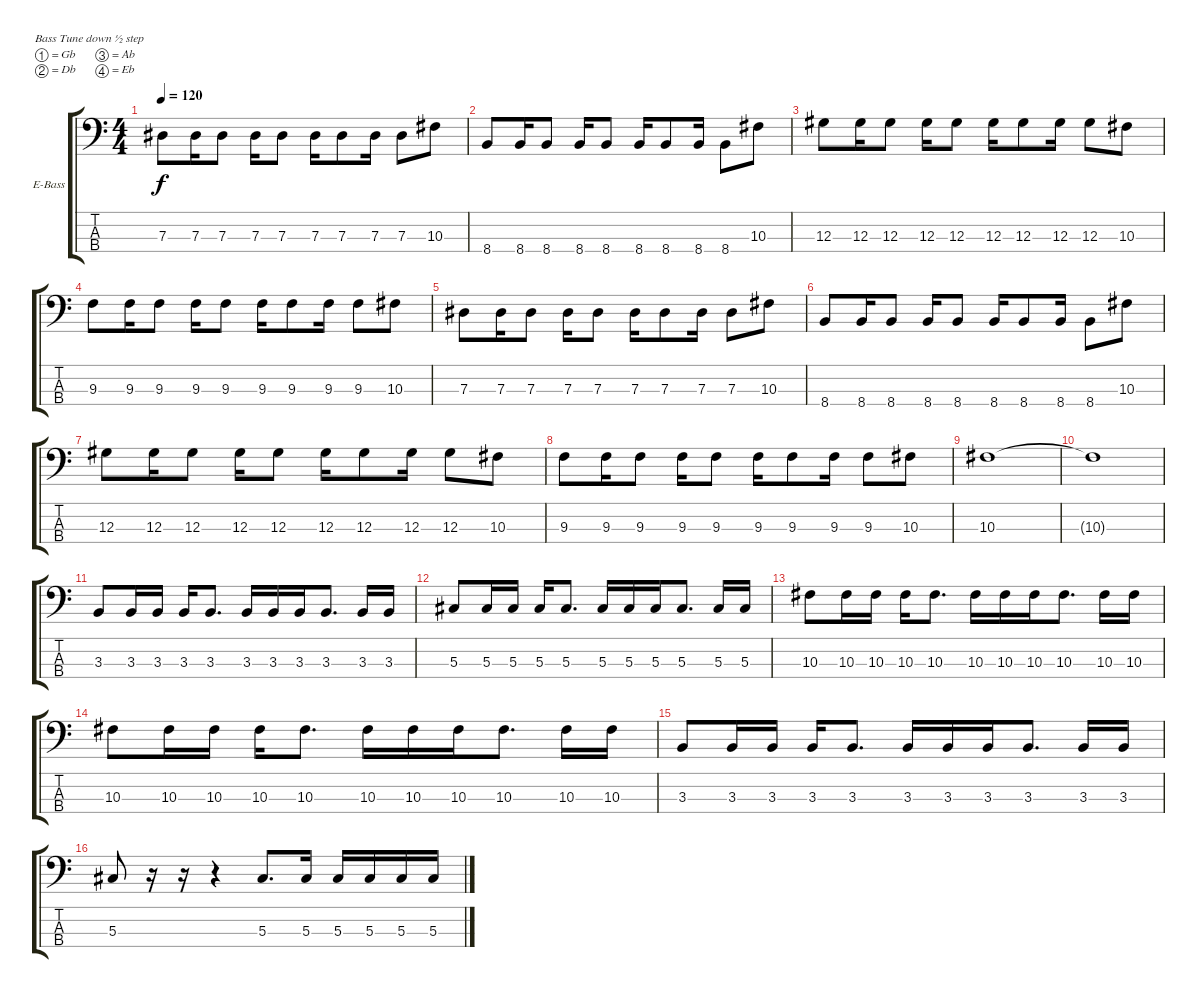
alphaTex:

\bracketExtendMode groupsimilarinstruments
\firstSystemTrackNameOrientation horizontal
\otherSystemsTrackNameOrientation horizontal
\track ("Electric Bass" "E-Bass") {instrument electricbassfinger}
\staff {score tabs}
\tuning (Gb2 Db2 Ab1 Eb1)
\ts (4 4)
\tempo 120
\clef f4
\ks c
7.3.8{dy f} 7.3.16 7.3.8 7.3.16 7.3.8 7.3.16 7.3.8 7.3.16 7.3.8 10.3.8 |
8.4.8 8.4.16 8.4.8 8.4.16 8.4.8 8.4.16 8.4.8 8.4.16 8.4.8 10.3.8 |
12.3.8 12.3.16 12.3.8 12.3.16 12.3.8 12.3.16 12.3.8 12.3.16 12.3.8 10.3.8 |
9.3.8 9.3.16 9.3.8 9.3.16 9.3.8 9.3.16 9.3.8 9.3.16 9.3.8 10.3.8 |
7.3.8 7.3.16 7.3.8 7.3.16 7.3.8 7.3.16 7.3.8 7.3.16 7.3.8 10.3.8 |
8.4.8 8.4.16 8.4.8 8.4.16 8.4.8 8.4.16 8.4.8 8.4.16 8.4.8 10.3.8 |
12.3.8 12.3.16 12.3.8 12.3.16 12.3.8 12.3.16 12.3.8 12.3.16 12.3.8 10.3.8 |
9.3.8 9.3.16 9.3.8 9.3.16 9.3.8 9.3.16 9.3.8 9.3.16 9.3.8 10.3.8 |
10.3.1 |
10.3{t}.1 |
3.3.8 3.3.16 3.3.16 3.3.16 3.3.8{d} 3.3.16 3.3.16 3.3.16 3.3.8{d} 3.3.16 3.3.16 |
5.3.8 5.3.16 5.3.16 5.3.16 5.3.8{d} 5.3.16 5.3.16 5.3.16 5.3.8{d} 5.3.16 5.3.16 |
10.3.8 10.3.16 10.3.16 10.3.16 10.3.8{d} 10.3.16 10.3.16 10.3.16 10.3.8{d} 10.3.16 10.3.16 |
10.3.8 10.3.16 10.3.16 10.3.16 10.3.8{d} 10.3.16 10.3.16 10.3.16 10.3.8{d} 10.3.16 10.3.16 |
3.3.8 3.3.16 3.3.16 3.3.16 3.3.8{d} 3.3.16 3.3.16 3.3.16 3.3.8{d} 3.3.16 3.3.16 |
5.3.8 r.16 r.16 r.4 5.3.8{d} 5.3.16 5.3.16 5.3.16 5.3.16 5.3.16
